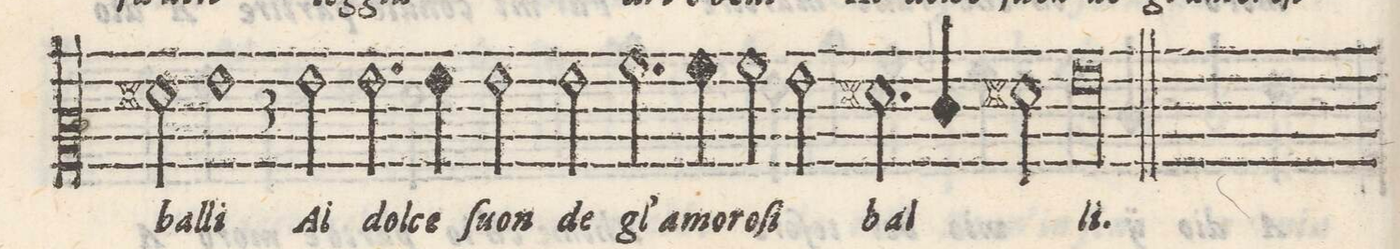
**kern	**text
*I"ALTO	*
*clefC2	*
*k[]	*
*met(C)	*
*M4/4	*
2f#X\	bal-
=43-	=43-
1g	-li
=44-	=44-
*M3/2	*
*met(3)	*
2g\	Al
2.g\	dol-
4g\	-ce
=45-	=45-
2g\	ſuon
2g\	de
2.a\	gl'a-
=46-	=46-
4a\	-mo-
2a\	-ro-
2g\	-ſi
=47-	=47-
2.f#X\	bal-
4e/	.
2f#X\	.
=48-	=48-
00g	-li.
=49-	=49-
=50-	=50-
2r	.
=51||-	=51||-
*M4/4	*
*met(C)	*
*-	*-
